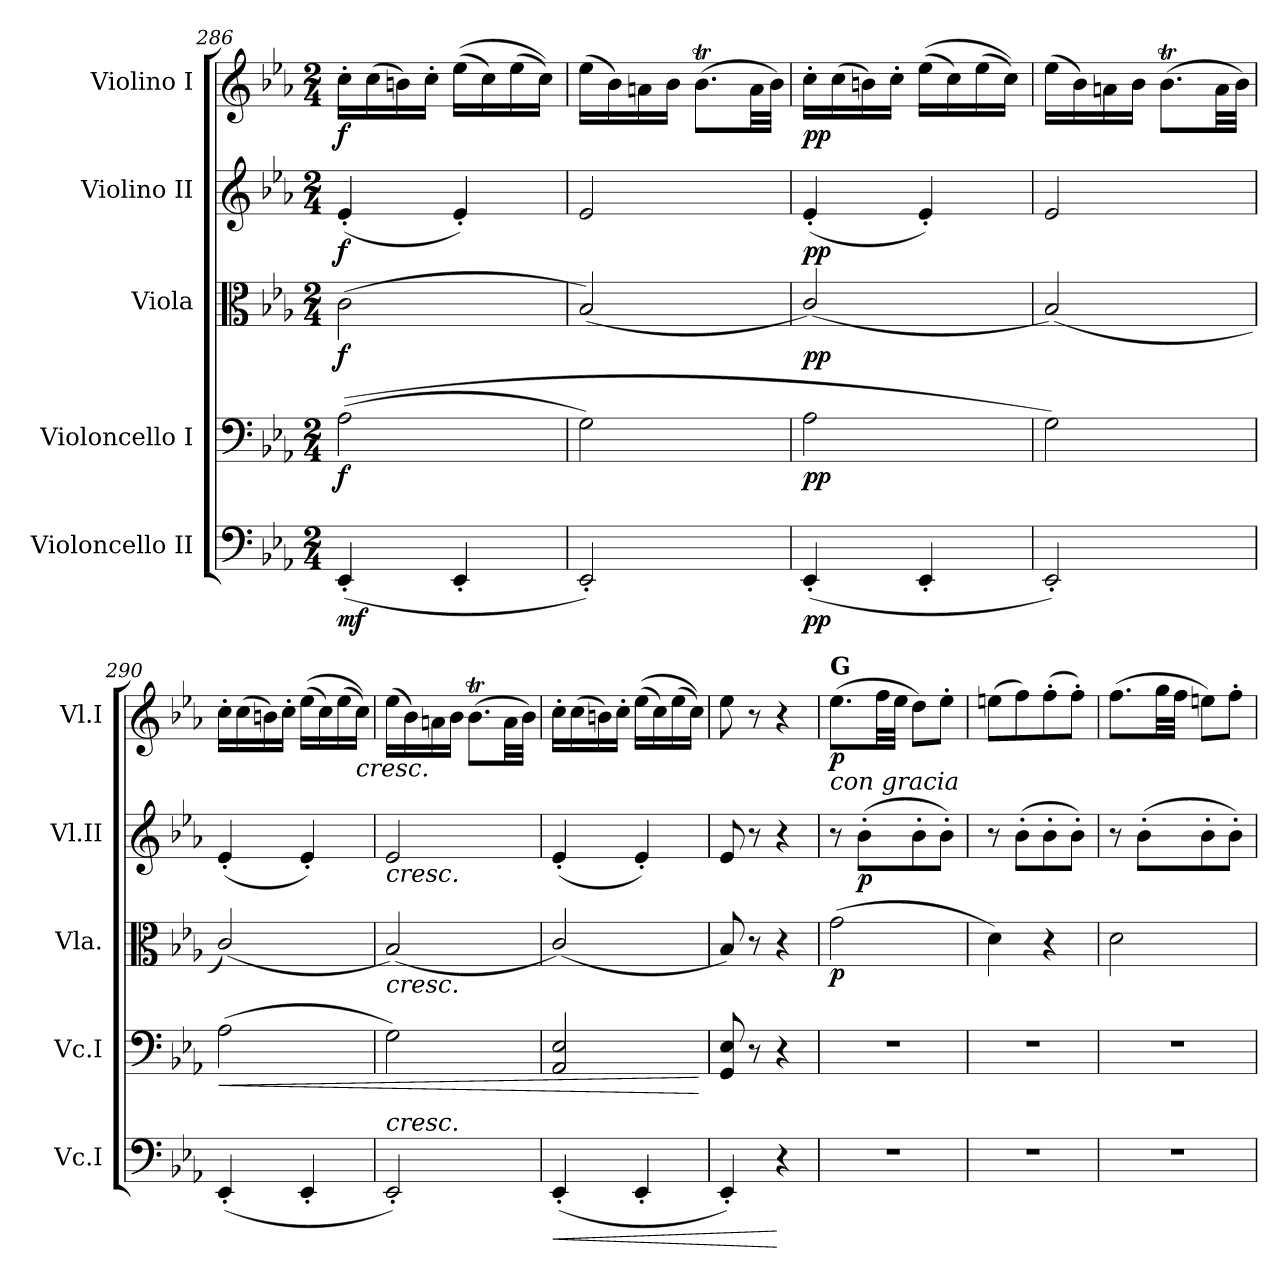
**kern	**dynam	**kern	**dynam	**kern	**dynam	**kern	**dynam	**kern	**dynam
*part5	*part5	*part4	*part4	*part3	*part3	*part2	*part2	*part1	*part1
*staff5	*staff5	*staff4	*staff4	*staff3	*staff3	*staff2	*staff2	*staff1	*staff1
*I"Violoncello II	*	*I"Violoncello I	*	*I"Viola	*	*I"Violino II	*	*I"Violino I	*
*I'Vc.I	*	*I'Vc.I	*	*I'Vla.	*	*I'Vl.II	*	*I'Vl.I	*
*clefF4	*	*clefF4	*	*clefC3	*	*clefG2	*	*clefG2	*
*k[b-e-a-]	*	*k[b-e-a-]	*	*k[b-e-a-]	*	*k[b-e-a-]	*	*k[b-e-a-]	*
*M2/4	*	*M2/4	*	*M2/4	*	*M2/4	*	*M2/4	*
=286	=286	=286	=286	=286	=286	=286	=286	=286	=286
!	!LO:DY:b	!	!LO:DY:b	!	!LO:DY:b	!	!LO:DY:b	!	!LO:DY:b
(4EE-'/	mf	((2A-\	f	(2c\	f	(4e-'/	f	16cc'\LL	f
.	.	.	.	.	.	.	.	(16cc\	.
.	.	.	.	.	.	.	.	16bn\)	.
.	.	.	.	.	.	.	.	16cc'\JJ	.
4EE-'/	.	.	.	.	.	4e-'/)	.	((16ee-\LL	.
.	.	.	.	.	.	.	.	16cc\)	.
.	.	.	.	.	.	.	.	(16ee-\	.
.	.	.	.	.	.	.	.	16cc\JJ))	.
=287	=287	=287	=287	=287	=287	=287	=287	=287	=287
2EE-'/)	.	2G\)	.	(2B-/)	.	2e-/	.	(16ee-\LL	.
.	.	.	.	.	.	.	.	16b-\)	.
.	.	.	.	.	.	.	.	16an\	.
.	.	.	.	.	.	.	.	16b-\JJ	.
.	.	.	.	.	.	.	.	(8.b-T\L	.
.	.	.	.	.	.	.	.	32a\LL	.
.	.	.	.	.	.	.	.	32b-\JJJ)	.
!!LO:LB:g=z
=288	=288	=288	=288	=288	=288	=288	=288	=288	=288
!	!LO:DY:b	!	!LO:DY:b	!	!LO:DY:b	!	!LO:DY:b	!	!LO:DY:b
(4EE-'/	pp	2A-\	pp	(2c/)	pp	(4e-'/	pp	16cc'\LL	pp
.	.	.	.	.	.	.	.	(16cc\	.
.	.	.	.	.	.	.	.	16bn\)	.
.	.	.	.	.	.	.	.	16cc'\JJ	.
4EE-'/	.	.	.	.	.	4e-'/)	.	((16ee-\LL	.
.	.	.	.	.	.	.	.	16cc\)	.
.	.	.	.	.	.	.	.	(16ee-\	.
.	.	.	.	.	.	.	.	16cc\JJ))	.
=289	=289	=289	=289	=289	=289	=289	=289	=289	=289
2EE-'/)	.	2G\)	.	(2B-/)	.	2e-/	.	(16ee-\LL	.
.	.	.	.	.	.	.	.	16b-\)	.
.	.	.	.	.	.	.	.	16an\	.
.	.	.	.	.	.	.	.	16b-\JJ	.
.	.	.	.	.	.	.	.	(8.b-T\L	.
.	.	.	.	.	.	.	.	32a\LL	.
.	.	.	.	.	.	.	.	32b-\JJJ)	.
=290	=290	=290	=290	=290	=290	=290	=290	=290	=290
!	!	!	!LO:HP:b	!	!	!	!	!	!
(4EE-'/	.	(2A-\	<	(2c/)	.	(4e-'/	.	16cc'\LL	.
.	.	.	.	.	.	.	.	(16cc\	.
.	.	.	.	.	.	.	.	16bn\)	.
.	.	.	.	.	.	.	.	16cc'\JJ	.
4EE-'/	.	.	.	.	.	4e-'/)	.	((16ee-\LL	.
.	.	.	.	.	.	.	.	16cc\)	.
.	.	.	.	.	.	.	.	(16ee-\	.
!	!	!	!	!	!	!	!	!LO:TX:b:i:t=cresc.	!
.	.	.	.	.	.	.	.	16cc\JJ))	.
=291	=291	=291	=291	=291	=291	=291	=291	=291	=291
!	!	!	!	!	!	!LO:TX:b:i:t=cresc.	!	!	!
!	!	!	!	!LO:TX:b:i:t=cresc.	!	!	!	!	!
!LO:TX:a:i:t=cresc.	!	!	!	!	!	!	!	!	!
2EE-'/)	.	2G\)	.	(2B-/)	.	2e-/	.	(16ee-\LL	.
.	.	.	.	.	.	.	.	16b-\)	.
.	.	.	.	.	.	.	.	16an\	.
.	.	.	.	.	.	.	.	16b-\JJ	.
.	.	.	.	.	.	.	.	(8.b-T\L	.
.	.	.	.	.	.	.	.	32a\LL	.
.	.	.	.	.	.	.	.	32b-\JJJ)	.
=292	=292	=292	=292	=292	=292	=292	=292	=292	=292
!	!LO:HP:b	!	!	!	!	!	!	!	!
(4EE-'/	<	2AA-/ 2E-/	.	(2c/)	.	(4e-'/	.	16cc'\LL	.
.	.	.	.	.	.	.	.	(16cc\	.
.	.	.	.	.	.	.	.	16bn\)	.
.	.	.	.	.	.	.	.	16cc'\JJ	.
4EE-'/	.	.	.	.	.	4e-'/)	.	((16ee-\LL	.
.	.	.	.	.	.	.	.	16cc\)	.
.	.	.	.	.	.	.	.	(16ee-\	.
.	.	.	.	.	.	.	.	16cc\JJ))	.
.	.	.	[	.	.	.	.	.	.
!!LO:PB:g=z
=293	=293	=293	=293	=293	=293	=293	=293	=293	=293
4EE-'/)	.	8GG/ 8E-/	.	8B-/)	.	8e-/	.	8ee-\	.
.	.	8r	.	8r	.	8r	.	8r	.
4r	[	4r	.	4r	.	4r	.	4r	.
=294	=294	=294	=294	=294	=294	=294	=294	=294	=294
!	!	!	!	!	!	!	!	!LO:TX:b:i:t=con gracia	!
!	!	!	!	!	!	!	!	!LO:TX:a:B:t=G	!
!	!	!	!	!	!LO:DY:b	!	!	!	!LO:DY:b
2r	.	2r	.	(2g\	p	8r	.	(8.ee-\L	p
!	!	!	!	!	!	!	!LO:DY:b	!	!
.	.	.	.	.	.	(8b-'\L	p	.	.
.	.	.	.	.	.	.	.	32ff\LL	.
.	.	.	.	.	.	.	.	32ee-\JJJ	.
.	.	.	.	.	.	8b-'\	.	8dd\L)	.
.	.	.	.	.	.	8b-'\J)	.	8ee-'\J	.
=295	=295	=295	=295	=295	=295	=295	=295	=295	=295
2r	.	2r	.	4d\)	.	8r	.	(8een\L	.
.	.	.	.	.	.	(8b-'\L	.	8ff\)	.
.	.	.	.	4r	.	8b-'\	.	(8ff'\	.
.	.	.	.	.	.	8b-'\J)	.	8ff'\J)	.
=296	=296	=296	=296	=296	=296	=296	=296	=296	=296
2r	.	2r	.	2d\	.	8r	.	(8.ff\L	.
.	.	.	.	.	.	(8b-'\L	.	.	.
.	.	.	.	.	.	.	.	32gg\LL	.
.	.	.	.	.	.	.	.	32ff\JJJ	.
.	.	.	.	.	.	8b-'\	.	8een\L)	.
.	.	.	.	.	.	8b-'\J)	.	8ff'\J	.
=	=	=	=	=	=	=	=	=	=
*-	*-	*-	*-	*-	*-	*-	*-	*-	*-
